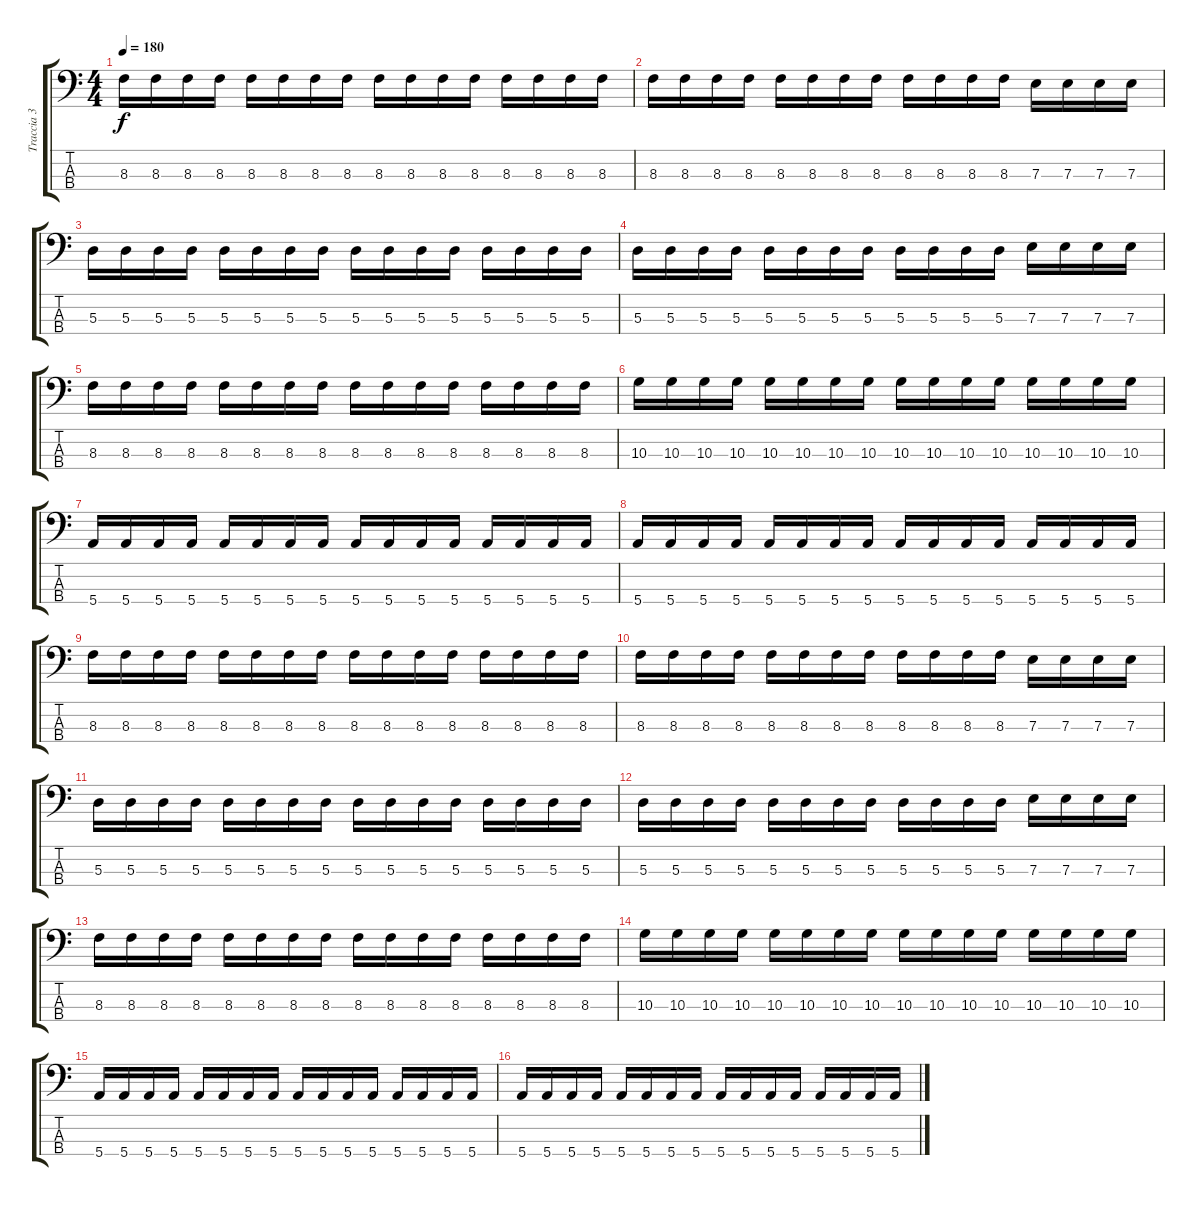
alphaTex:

\track ("Traccia 3" "Traccia 3") {instrument electricbasspick}
\staff {score tabs}
\tuning (G2 D2 A1 E1) {hide}
\ts (4 4)
\tempo 180
\clef f4
\ks c
8.3.16{dy f} 8.3.16 8.3.16 8.3.16 8.3.16 8.3.16 8.3.16 8.3.16 8.3.16 8.3.16 8.3.16 8.3.16 8.3.16 8.3.16 8.3.16 8.3.16 |
8.3.16 8.3.16 8.3.16 8.3.16 8.3.16 8.3.16 8.3.16 8.3.16 8.3.16 8.3.16 8.3.16 8.3.16 7.3.16 7.3.16 7.3.16 7.3.16 |
5.3.16 5.3.16 5.3.16 5.3.16 5.3.16 5.3.16 5.3.16 5.3.16 5.3.16 5.3.16 5.3.16 5.3.16 5.3.16 5.3.16 5.3.16 5.3.16 |
5.3.16 5.3.16 5.3.16 5.3.16 5.3.16 5.3.16 5.3.16 5.3.16 5.3.16 5.3.16 5.3.16 5.3.16 7.3.16 7.3.16 7.3.16 7.3.16 |
8.3.16 8.3.16 8.3.16 8.3.16 8.3.16 8.3.16 8.3.16 8.3.16 8.3.16 8.3.16 8.3.16 8.3.16 8.3.16 8.3.16 8.3.16 8.3.16 |
10.3.16 10.3.16 10.3.16 10.3.16 10.3.16 10.3.16 10.3.16 10.3.16 10.3.16 10.3.16 10.3.16 10.3.16 10.3.16 10.3.16 10.3.16 10.3.16 |
5.4.16 5.4.16 5.4.16 5.4.16 5.4.16 5.4.16 5.4.16 5.4.16 5.4.16 5.4.16 5.4.16 5.4.16 5.4.16 5.4.16 5.4.16 5.4.16 |
5.4.16 5.4.16 5.4.16 5.4.16 5.4.16 5.4.16 5.4.16 5.4.16 5.4.16 5.4.16 5.4.16 5.4.16 5.4.16 5.4.16 5.4.16 5.4.16 |
8.3.16 8.3.16 8.3.16 8.3.16 8.3.16 8.3.16 8.3.16 8.3.16 8.3.16 8.3.16 8.3.16 8.3.16 8.3.16 8.3.16 8.3.16 8.3.16 |
8.3.16 8.3.16 8.3.16 8.3.16 8.3.16 8.3.16 8.3.16 8.3.16 8.3.16 8.3.16 8.3.16 8.3.16 7.3.16 7.3.16 7.3.16 7.3.16 |
5.3.16 5.3.16 5.3.16 5.3.16 5.3.16 5.3.16 5.3.16 5.3.16 5.3.16 5.3.16 5.3.16 5.3.16 5.3.16 5.3.16 5.3.16 5.3.16 |
5.3.16 5.3.16 5.3.16 5.3.16 5.3.16 5.3.16 5.3.16 5.3.16 5.3.16 5.3.16 5.3.16 5.3.16 7.3.16 7.3.16 7.3.16 7.3.16 |
8.3.16 8.3.16 8.3.16 8.3.16 8.3.16 8.3.16 8.3.16 8.3.16 8.3.16 8.3.16 8.3.16 8.3.16 8.3.16 8.3.16 8.3.16 8.3.16 |
10.3.16 10.3.16 10.3.16 10.3.16 10.3.16 10.3.16 10.3.16 10.3.16 10.3.16 10.3.16 10.3.16 10.3.16 10.3.16 10.3.16 10.3.16 10.3.16 |
5.4.16 5.4.16 5.4.16 5.4.16 5.4.16 5.4.16 5.4.16 5.4.16 5.4.16 5.4.16 5.4.16 5.4.16 5.4.16 5.4.16 5.4.16 5.4.16 |
5.4.16 5.4.16 5.4.16 5.4.16 5.4.16 5.4.16 5.4.16 5.4.16 5.4.16 5.4.16 5.4.16 5.4.16 5.4.16 5.4.16 5.4.16 5.4.16
